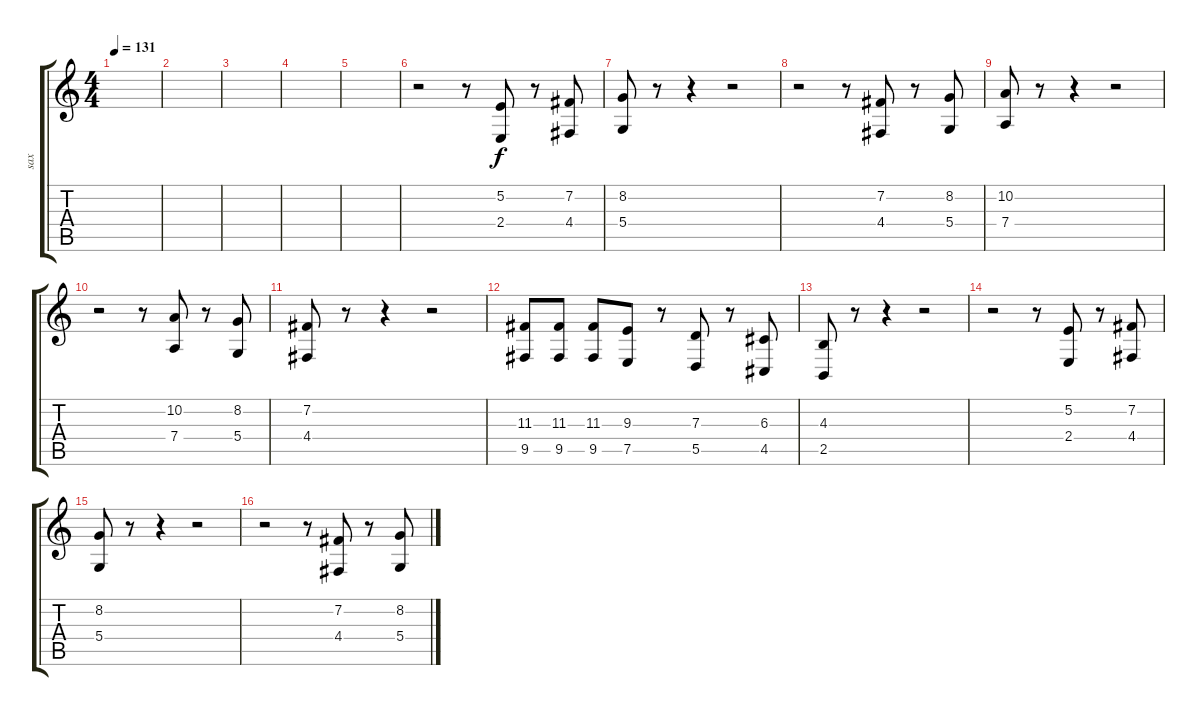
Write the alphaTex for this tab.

\track ("sax" "sax") {instrument sopranosax}
\staff {score tabs}
\tuning (E4 B3 G3 D3 A2 E2) {hide}
\ts (4 4)
\tempo 131
\clef g2
\ks c
|
|
|
|
|
r.2 r.8 (5.2 2.4).8 r.8 (7.2 4.4).8 |
(8.2 5.4).8 r.8 r.4 r.2 |
r.2 r.8 (7.2 4.4).8 r.8 (8.2 5.4).8 |
(10.2 7.4).8 r.8 r.4 r.2 |
r.2 r.8 (10.2 7.4).8 r.8 (8.2 5.4).8 |
(7.2 4.4).8 r.8 r.4 r.2 |
(11.3 9.5).8 (11.3 9.5).8 (11.3 9.5).8 (9.3 7.5).8 r.8 (7.3 5.5).8 r.8 (6.3 4.5).8 |
(4.3 2.5).8 r.8 r.4 r.2 |
r.2 r.8 (5.2 2.4).8 r.8 (7.2 4.4).8 |
(8.2 5.4).8 r.8 r.4 r.2 |
r.2 r.8 (7.2 4.4).8 r.8 (8.2 5.4).8
